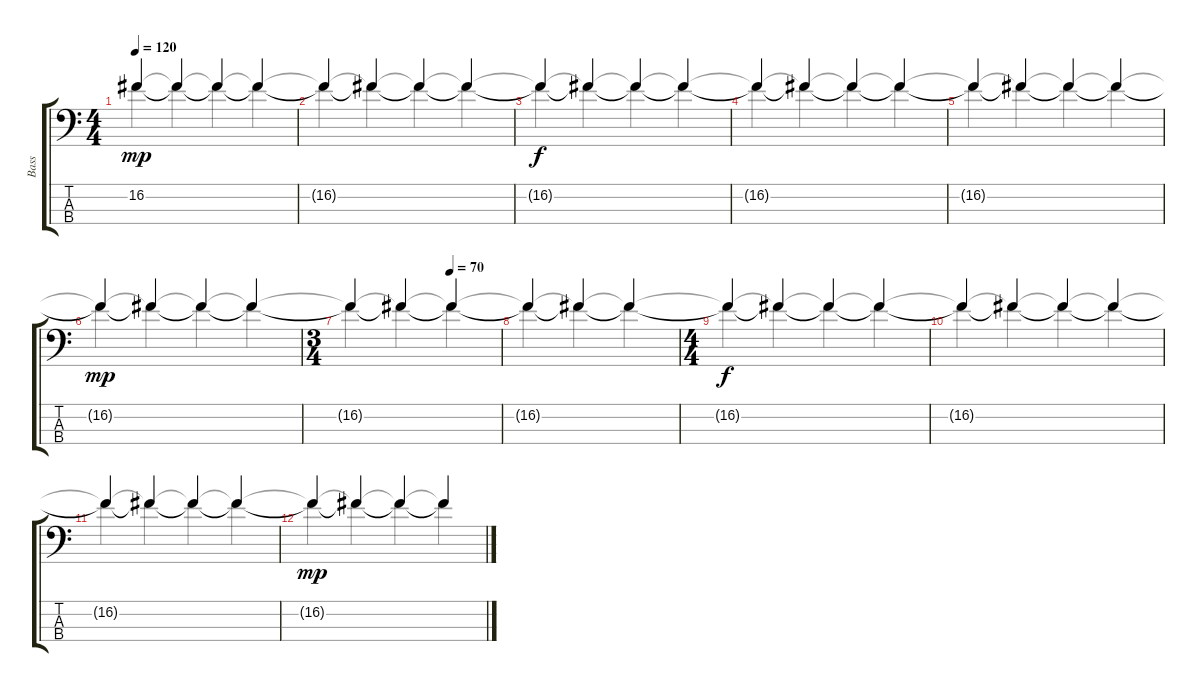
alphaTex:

\track ("Bass" "Bass") {instrument electricbassfinger}
\staff {score tabs}
\tuning (G2 D2 A1 D1) {hide}
\voice
\ts (4 4)
\tempo 120
\clef f4
\ks c
16.2{t}.4{dy mp} 16.2{t}.4 16.2{t}.4 16.2{t}.4 |
16.2{t}.4 16.2{t}.4 16.2{t}.4 16.2{t}.4 |
16.2{t}.4{dy f} 16.2{t}.4 16.2{t}.4 16.2{t}.4 |
16.2{t}.4 16.2{t}.4 16.2{t}.4 16.2{t}.4 |
16.2{t}.4 16.2{t}.4 16.2{t}.4 16.2{t}.4 |
16.2{t}.4{dy mp} 16.2{t}.4 16.2{t}.4 16.2{t}.4 |
\ts (3 4)
\tempo (70 0.6666666666666666)
16.2{t}.4 16.2{t}.4 16.2{t}.4 |
16.2{t}.4 16.2{t}.4 16.2{t}.4 |
\ts (4 4)
16.2{t}.4{dy f} 16.2{t}.4 16.2{t}.4 16.2{t}.4 |
16.2{t}.4 16.2{t}.4 16.2{t}.4 16.2{t}.4 |
16.2{t}.4 16.2{t}.4 16.2{t}.4 16.2{t}.4 |
16.2{t}.4{dy mp} 16.2{t}.4 16.2{t}.4 16.2{t}.4
\voice
\clef f4
\ottava regular
\simile none
\ks c
16.2{t}.4{dy mp} 16.2{t}.4 16.2{t}.4 16.2{t}.4 |
16.2{t}.4 16.2{t}.4 16.2{t}.4 16.2{t}.4 |
16.2{t}.4{dy f} 16.2{t}.4 16.2{t}.4 16.2{t}.4 |
16.2{t}.4 16.2{t}.4 16.2{t}.4 16.2{t}.4 |
16.2{t}.4 16.2{t}.4 16.2{t}.4 16.2{t}.4 |
16.2{t}.4{dy mp} 16.2{t}.4 16.2{t}.4 16.2{t}.4 |
16.2{t}.4 16.2{t}.4 16.2{t}.4 |
16.2{t}.4 16.2{t}.4 16.2{t}.4 |
16.2{t}.4{dy f} 16.2{t}.4 16.2{t}.4 16.2{t}.4 |
16.2{t}.4 16.2{t}.4 16.2{t}.4 16.2{t}.4 |
16.2{t}.4 16.2{t}.4 16.2{t}.4 16.2{t}.4 |
16.2{t}.4{dy mp} 16.2{t}.4 16.2{t}.4 16.2{t}.4
